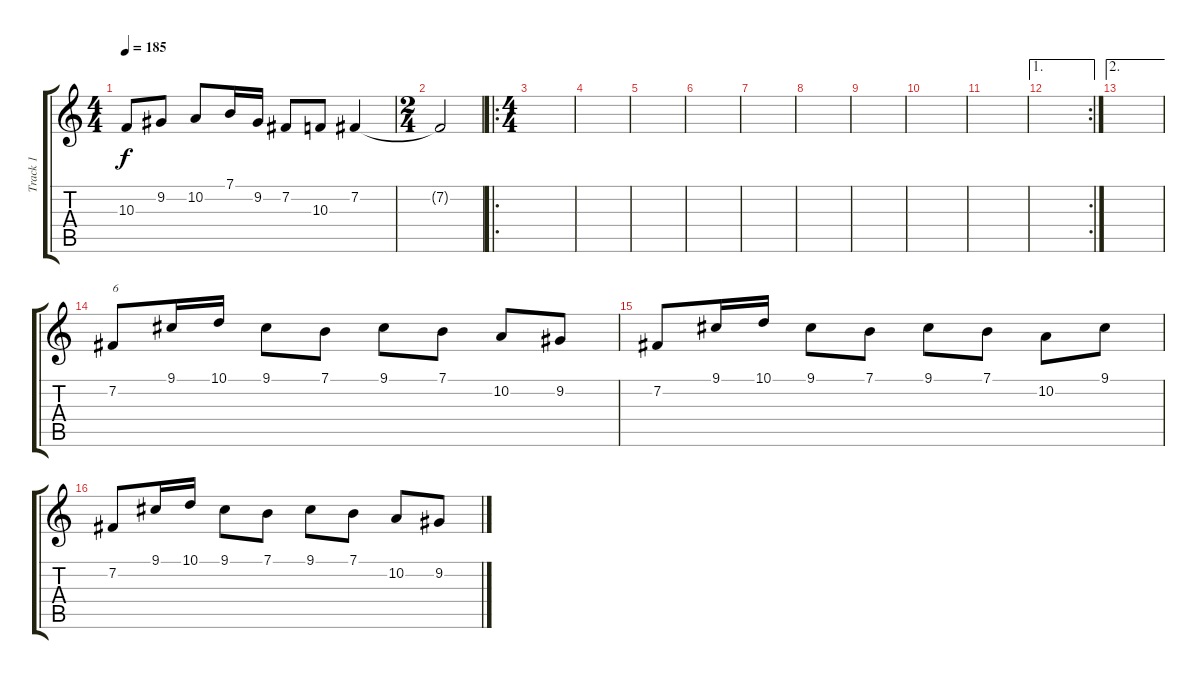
\track ("Track 1" "Track 1") {instrument violin}
\staff {score tabs}
\tuning (E4 B3 G3 D3 A2 E2) {hide}
\ts (4 4)
\tempo 185
\clef g2
\ks c
10.3.8{dy f} 9.2.8 10.2.8 7.1.16 9.2.16 7.2.8 10.3.8 7.2.4 |
\ts (2 4)
7.2{t}.2 |
\ro
\ts (4 4)
\section ("" "")
|
|
|
|
|
|
|
|
|
\ae 1
\rc 2
|
\ae 2
|
\section ("" "")
7.2.8{txt "6"} 9.1.16 10.1.16 9.1.8 7.1.8 9.1.8 7.1.8 10.2.8 9.2.8 |
7.2.8 9.1.16 10.1.16 9.1.8 7.1.8 9.1.8 7.1.8 10.2.8 9.1.8 |
7.2.8 9.1.16 10.1.16 9.1.8 7.1.8 9.1.8 7.1.8 10.2.8 9.2.8
